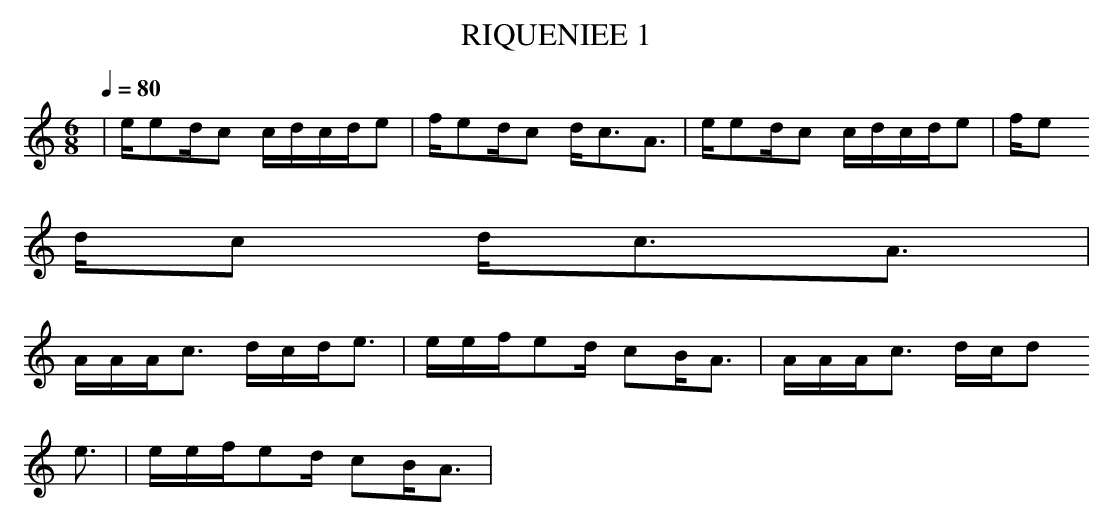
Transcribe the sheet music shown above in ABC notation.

X:1
T:RIQUENIEE 1
M:6/8
L:1/8
Q:1/4=80
K:C
|e/2ed/2c c/2d/2c/2d/2e|f/2ed/2c d/2c3/2A3/2|e/2ed/2c c/2d/2c/2d/2e|f/2e
d/2c d/2c3/2A3/2|
A/2A/2A/2c3/2 d/2c/2d/2e3/2|e/2e/2f/2ed/2 cB/2A3/2|A/2A/2A/2c3/2 d/2c/2d
/2e3/2|e/2e/2f/2ed/2 cB/2A3/2|
